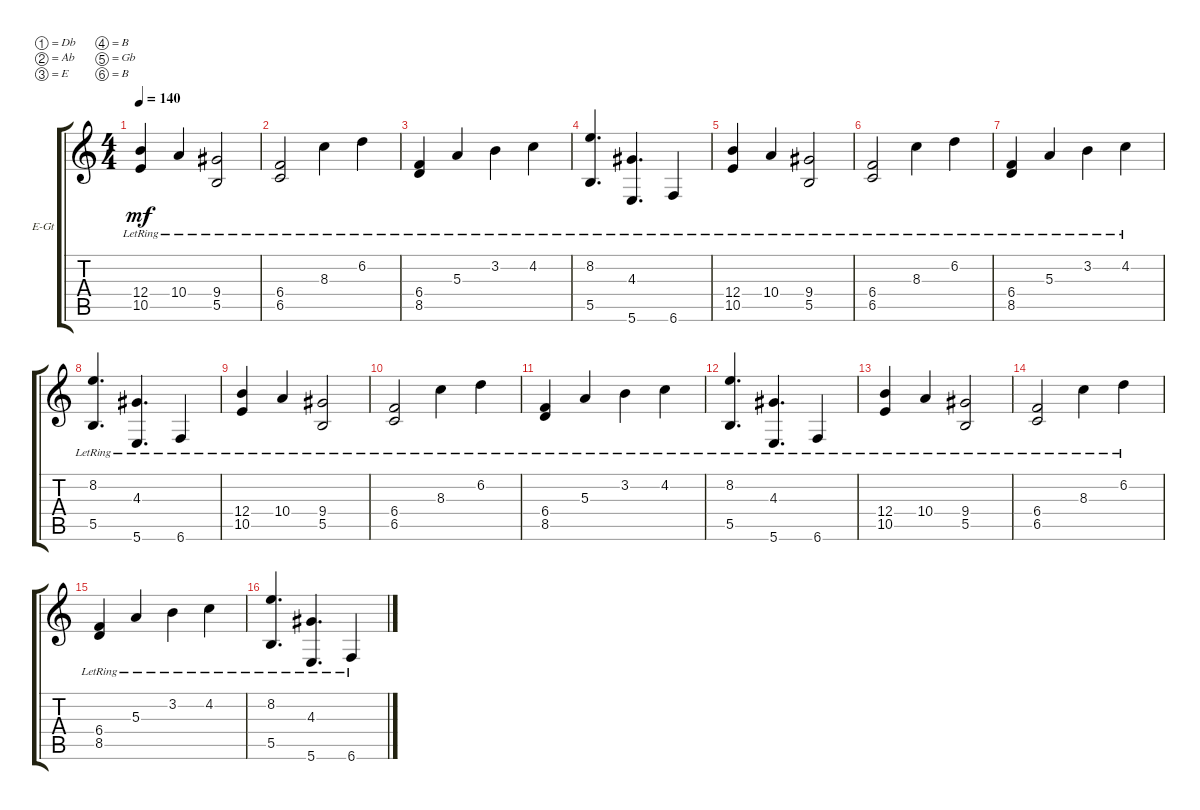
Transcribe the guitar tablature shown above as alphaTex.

\defaultSystemsLayout 4
\bracketExtendMode groupsimilarinstruments
\firstSystemTrackNameOrientation horizontal
\otherSystemsTrackNameOrientation horizontal
\track ("Electric Guitar" "E-Gt") {instrument electricguitarclean}
\staff {score tabs}
\tuning (Db4 Ab3 E3 B2 Gb2 B1)
\ts (4 4)
\tempo 140
\clef g2
\ks c
(10.5{lr} 12.4{lr}).4{dy mf instrument electricguitarclean} 10.4{lr}.4 (5.5{lr} 9.4{lr}).2 |
(6.5{lr} 6.4{lr}).2 8.3{lr}.4 6.2{lr}.4 |
(8.5{lr} 6.4{lr}).4 5.3{lr}.4 3.2{lr}.4 4.2{lr}.4 |
(5.5{lr} 8.2{lr}).4{d} (4.3{lr} 5.6{lr}).4{d} 6.6{lr}.4 |
(10.5{lr} 12.4{lr}).4 10.4{lr}.4 (5.5{lr} 9.4{lr}).2 |
(6.5{lr} 6.4{lr}).2 8.3{lr}.4 6.2{lr}.4 |
(8.5{lr} 6.4{lr}).4 5.3{lr}.4 3.2{lr}.4 4.2{lr}.4 |
(5.5{lr} 8.2{lr}).4{d} (4.3{lr} 5.6{lr}).4{d} 6.6{lr}.4 |
(10.5{lr} 12.4{lr}).4 10.4{lr}.4 (5.5{lr} 9.4{lr}).2 |
(6.5{lr} 6.4{lr}).2 8.3{lr}.4 6.2{lr}.4 |
(8.5{lr} 6.4{lr}).4 5.3{lr}.4 3.2{lr}.4 4.2{lr}.4 |
(5.5{lr} 8.2{lr}).4{d} (4.3{lr} 5.6{lr}).4{d} 6.6{lr}.4 |
(10.5{lr} 12.4{lr}).4 10.4{lr}.4 (5.5{lr} 9.4{lr}).2 |
(6.5{lr} 6.4{lr}).2 8.3{lr}.4 6.2{lr}.4 |
(8.5{lr} 6.4{lr}).4 5.3{lr}.4 3.2{lr}.4 4.2{lr}.4 |
(5.5{lr} 8.2{lr}).4{d} (4.3{lr} 5.6{lr}).4{d} 6.6{lr}.4
